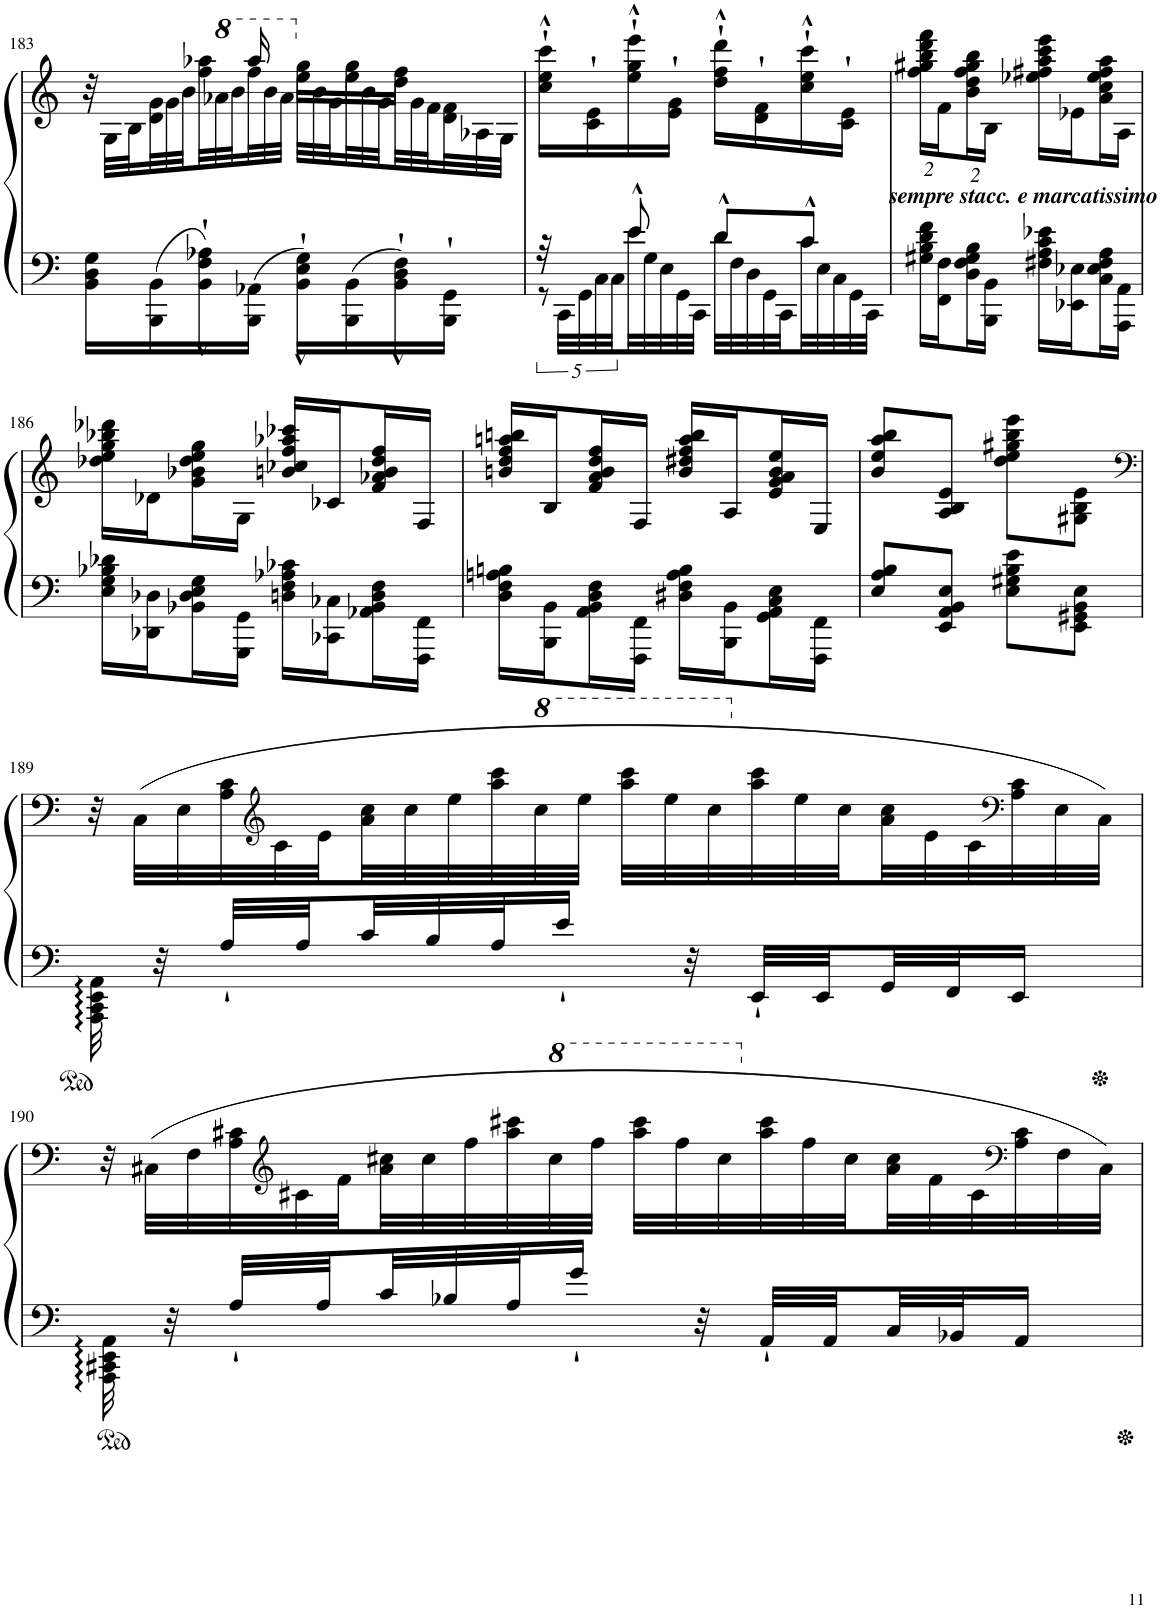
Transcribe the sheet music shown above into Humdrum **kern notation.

**kern	**kern
*part1	*part1
*staff2	*staff1
*I"Piano	*
*I'Pno.	*
!!LO:PB:g=z
*clefF4	*clefG2
*k[]	*k[]
*M2/4	*M2/4
=183	=183
*	*^
16BB\ 16D\ 16G\LL	48r	8.ryy
.	48G\LLL	.
.	48B\	.
*	*Xbrackettup	*
16BBB\ 16BB\	48d\ 48g\	.
.	48g\	.
.	48b\	.
16BB\`^^ 16F\`^^ 16A-X\`^^	48ff\ 48aa-X\	.
*	*8va	*
.	48aa-X\	.
.	48bb\	.
16BBB\ 16AA-X\JJ	48fff\	16aaa-/
.	48bb\	.
.	48aa-\JJJ	.
*	*X8va	*
16BB\`^^ 16E\`^^ 16G\`^^LL	48ee\LLL	16gg\LL
.	48b\	.
.	48g\	.
16BBB\ 16BB\	48ee\	16gg\
.	48b\	.
.	48g\	.
16BB\`^^ 16D\`^^ 16F\`^^	48dd\	16ff\JJ
.	48g\	.
.	48f\	.
16BBB\` 16GG\`JJ	48d\ 48f\	16ryy
.	48A-X\	.
.	48G\JJJ	.
*	*v	*v
=184	=184
*^	*
40r	8r	16cc\`^^ 16ee\`^^ 16ccc\`^^LL
40CC\LLL	.	.
40GG\	.	.
.	.	16c\` 16e\`
40C\	.	.
40C\	.	.
*Xbrackettup	*	*
40e\	8e^^/	16ee\`^^ 16gg\`^^ 16eee\`^^
40G\	.	.
40E\	.	.
.	.	16e\` 16g\`JJ
40GG\	.	.
40CC\JJJ	.	.
40d\LLL	8d^^/L	16dd\`^^ 16ff\`^^ 16ddd\`^^LL
40F\	.	.
40D\	.	.
.	.	16d\` 16f\`
40GG\	.	.
40CC\	.	.
40c\	8c^^/J	16cc\`^^ 16ee\`^^ 16ccc\`^^
40E\	.	.
40C\	.	.
.	.	16c\` 16e\`JJ
40GG\	.	.
40CC\JJJ	.	.
*v	*v	*
=185	=185
!	!LO:TX:b:Bi:t=sempre stacc. e marcatissimo
16G#X\'^^ 16B\'^^ 16d\'^^ 16f\'^^LL	16ff\'^^ 16gg#X\'^^ 16bb\'^^ 16ddd\'^^ 16fff\'^^LL
16FF\'^^ 16F\'^^	16f'^^\
16D\'^^ 16F\'^^ 16G#\'^^ 16B\'^^	16b\'^^ 16dd\'^^ 16ff\'^^ 16gg#\'^^ 16bb\'^^
16BBB\'^^ 16BB\'^^JJ	16B'^^\JJ
16F#X\'^^ 16A\'^^ 16c\'^^ 16e-X\'^^LL	16ee-X\'^^ 16ff#X\'^^ 16aa\'^^ 16ccc\'^^ 16eee\'^^LL
16EE-X\'^^ 16E-X\'^^	16e-X'^^\
16C\'^^ 16E-\'^^ 16F#\'^^ 16A\'^^	16a\'^^ 16cc\'^^ 16ee-\'^^ 16ff#\'^^ 16aa\'^^
16AAA\'^^ 16AA\'^^JJ	16A'^^\JJ
!!LO:LB:g=z
=186	=186
16E\'^^ 16G\'^^ 16B-X\'^^ 16d-X\'^^LL	16dd-X\'^^ 16ee\'^^ 16gg\'^^ 16bb-X\'^^ 16ddd-X\'^^LL
16DD-X\'^^ 16D-X\'^^	16d-X'^^\
16BB-X\'^^ 16D-\'^^ 16E\'^^ 16G\'^^	16g\'^^ 16b-X\'^^ 16dd-\'^^ 16ee\'^^ 16gg\'^^
16GGG\'^^ 16GG\'^^JJ	16G'^^\JJ
16Dn\'^^ 16F\'^^ 16A-X\'^^ 16c-X\'^^LL	16bn/'^^ 16cc-X/'^^ 16ff/'^^ 16aa-X/'^^ 16ccc-X/'^^LL
16CC-X\'^^ 16C-X\'^^	16c-X'^^/
16AA-X\'^^ 16BB-\'^^ 16D\'^^ 16F\'^^	16f/'^^ 16a-X/'^^ 16b/'^^ 16dd-/'^^ 16ff/'^^
16FFF\'^^ 16FF\'^^JJ	16F'^^/JJ
=187	=187
16D\'^^ 16F\'^^ 16An\'^^ 16Bn\'^^LL	16bn/'^^ 16dd/'^^ 16ff/'^^ 16aan/'^^ 16bbn/'^^LL
16BBB\'^^ 16BB\'^^	16B'^^/
16AA\'^^ 16BB\'^^ 16D\'^^ 16F\'^^	16f/'^^ 16a/'^^ 16b/'^^ 16dd/'^^ 16ff/'^^
16FFF\'^^ 16FF\'^^JJ	16F'^^/JJ
16D#X\'^^ 16F\'^^ 16A\'^^ 16B\'^^LL	16b/'^^ 16dd#X/'^^ 16ff/'^^ 16aa/'^^ 16bb/'^^LL
16BBB\'^^ 16BB\'^^	16A'^^/
16GG\'^^ 16AA\'^^ 16C\'^^ 16E\'^^	16e/'^^ 16g/'^^ 16a/'^^ 16b/'^^ 16ee/'^^
16FFF\'^^ 16FF\'^^JJ	16E'^^/JJ
=188	=188
8E/ 8A/ 8B/L	8b/ 8ee/ 8aa/ 8bb/L
8EE/ 8AA/ 8BB/ 8E/J	8A/ 8B/ 8e/J
8E\ 8G#X\ 8B\ 8e\L	8dd\ 8ee\ 8gg#X\ 8bb\ 8eee\L
8EE\ 8GG#X\ 8BB\ 8E\J	8G#X\ 8B\ 8e\J
!!LO:LB:g=z
=189	=189
*	*clefF4
*	*brackettup
32AAA\ 32CC\ 32EE\ 32AA\	48r
.	(48C\LLL
32r	.
.	48E\
32A`/LLL	48A\ 48c\
*	*clefG2
.	48c\
32A/	.
.	48e\
32c/	48a\ 48cc\
.	48cc\
32B/	.
.	48ee\
32A/J	48aa\ 48ccc\
*	*8va
.	48ccc\
16e`/JJ	.
.	48eee\JJJ
.	48aaa\ 48cccc\LLL
.	48eee\
32r	.
.	48ccc\
*	*X8va
32EE`/LLL	48aa\ 48ccc\
.	48ee\
32EE/	.
.	48cc\
32GG/	48a\ 48cc\
.	48e\
32FF/J	.
.	48c\
*	*clefF4
16EE/JJ	48A\ 48c\
.	48E\
.	48C\JJJ)
!!LO:LB:g=z
=190	=190
32AAA\ 32CC#X\ 32EE\ 32AA\	48r
.	(48C#X\LLL
32r	.
.	48F\
32A`/LLL	48A\ 48c#X\
*	*clefG2
.	48c#X\
32A/	.
.	48f\
32c/	48a\ 48cc#X\
.	48cc#\
32B-X/	.
.	48ff\
32A/J	48aa\ 48ccc#X\
*	*8va
.	48ccc#\
16g`/JJ	.
.	48fff\JJJ
.	48aaa\ 48cccc#\LLL
.	48fff\
32r	.
.	48ccc#\
*	*X8va
32AA`/LLL	48aa\ 48ccc#\
.	48ff\
32AA/	.
.	48cc#\
32C/	48a\ 48cc#\
.	48f\
32BB-X/J	.
.	48c#\
*	*clefF4
16AA/JJ	48A\ 48c#\
.	48F\
.	48C#\JJJ)
=	=
*-	*-
